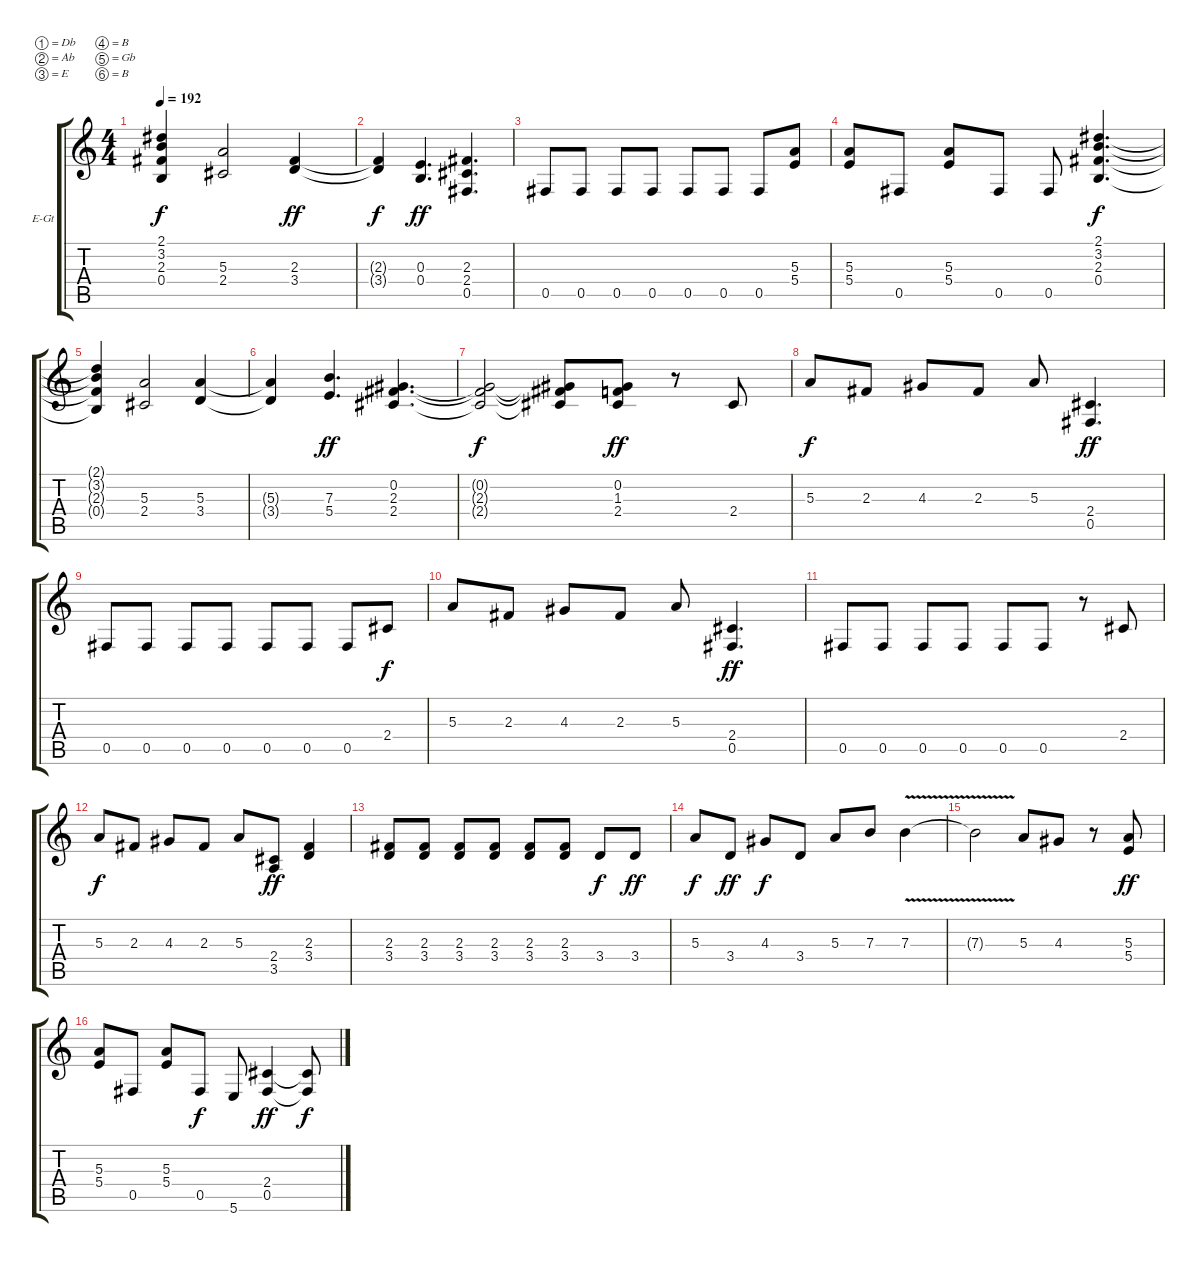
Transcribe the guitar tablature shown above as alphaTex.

\bracketExtendMode groupsimilarinstruments
\firstSystemTrackNameOrientation horizontal
\otherSystemsTrackNameOrientation horizontal
\track ("Guitar I" "E-Gt") {instrument distortionguitar}
\staff {score tabs}
\tuning (Db4 Ab3 E3 B2 Gb2 B1)
\ts (4 4)
\tempo 192
\clef g2
\ks c
(2.1{t} 3.2{t} 2.3{t} 0.4{t}).4{dy f} (5.3 2.4).2 (2.3 3.4).4{dy ff} |
(2.3{t} 3.4{t}).4{dy f} (0.3 0.4).4{d dy ff} (2.3 2.4 0.5).4{d} |
0.5.8 0.5.8 0.5.8 0.5.8 0.5.8 0.5.8 0.5.8 (5.3 5.4).8 |
(5.3 5.4).8 0.5.8 (5.3 5.4).8 0.5.8 0.5.8 (2.1 3.2 2.3 0.4).4{d dy f} |
(2.1{t} 3.2{t} 2.3{t} 0.4{t}).4 (5.3 2.4).2 (5.3 3.4).4 |
(5.3{t} 3.4{t}).4 (7.3 5.4).4{d dy ff} (0.2 2.3 2.4).4{d} |
(0.2{t} 2.3{t} 2.4{t}).2{dy f} (0.2{t} 2.3{t} 2.4{t}).8 (0.2 1.3 2.4).8{dy ff} r.8 2.4.8 |
5.3.8{dy f} 2.3.8 4.3.8 2.3.8 5.3.8 (2.4 0.5).4{d dy ff} |
0.5.8 0.5.8 0.5.8 0.5.8 0.5.8 0.5.8 0.5.8 2.4.8{dy f} |
5.3.8 2.3.8 4.3.8 2.3.8 5.3.8 (2.4 0.5).4{d dy ff} |
0.5.8 0.5.8 0.5.8 0.5.8 0.5.8 0.5.8 r.8 2.4.8 |
5.3.8{dy f} 2.3.8 4.3.8 2.3.8 5.3.8 (2.4 3.5).8{dy ff} (2.3 3.4).4 |
(2.3 3.4).8 (2.3 3.4).8 (2.3 3.4).8 (2.3 3.4).8 (2.3 3.4).8 (2.3 3.4).8 3.4.8{dy f} 3.4.8{dy ff} |
5.3.8{dy f} 3.4.8{dy ff} 4.3.8{dy f} 3.4.8 5.3.8 7.3.8 7.3{v}.4 |
7.3{v t}.2 5.3.8 4.3.8 r.8 (5.3 5.4).8{dy ff} |
(5.3 5.4).8 0.5.8 (5.3 5.4).8 0.5.8{dy f} 5.6.8 (2.4 0.5).4{dy ff} (2.4{t} 0.5{t}).8{dy f}
